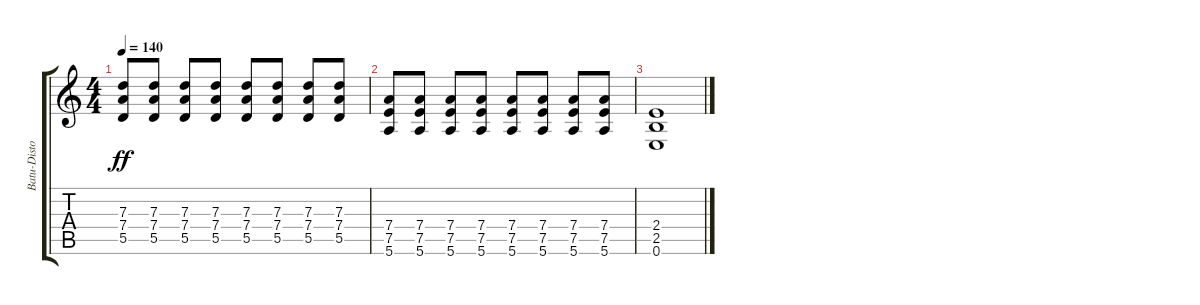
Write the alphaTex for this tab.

\track ("Batu-Distortion" "Batu-Disto") {instrument overdrivenguitar}
\staff {score tabs}
\tuning (E4 B3 G3 D3 A2 E2) {hide}
\ts (4 4)
\tempo 140
\clef g2
\ks c
(7.3 7.4 5.5).8{dy ff} (7.3 7.4 5.5).8 (7.3 7.4 5.5).8 (7.3 7.4 5.5).8 (7.3 7.4 5.5).8 (7.3 7.4 5.5).8 (7.3 7.4 5.5).8 (7.3 7.4 5.5).8 |
(7.4 7.5 5.6).8 (7.4 7.5 5.6).8 (7.4 7.5 5.6).8 (7.4 7.5 5.6).8 (7.4 7.5 5.6).8 (7.4 7.5 5.6).8 (7.4 7.5 5.6).8 (7.4 7.5 5.6).8 |
(2.4 2.5 0.6).1
